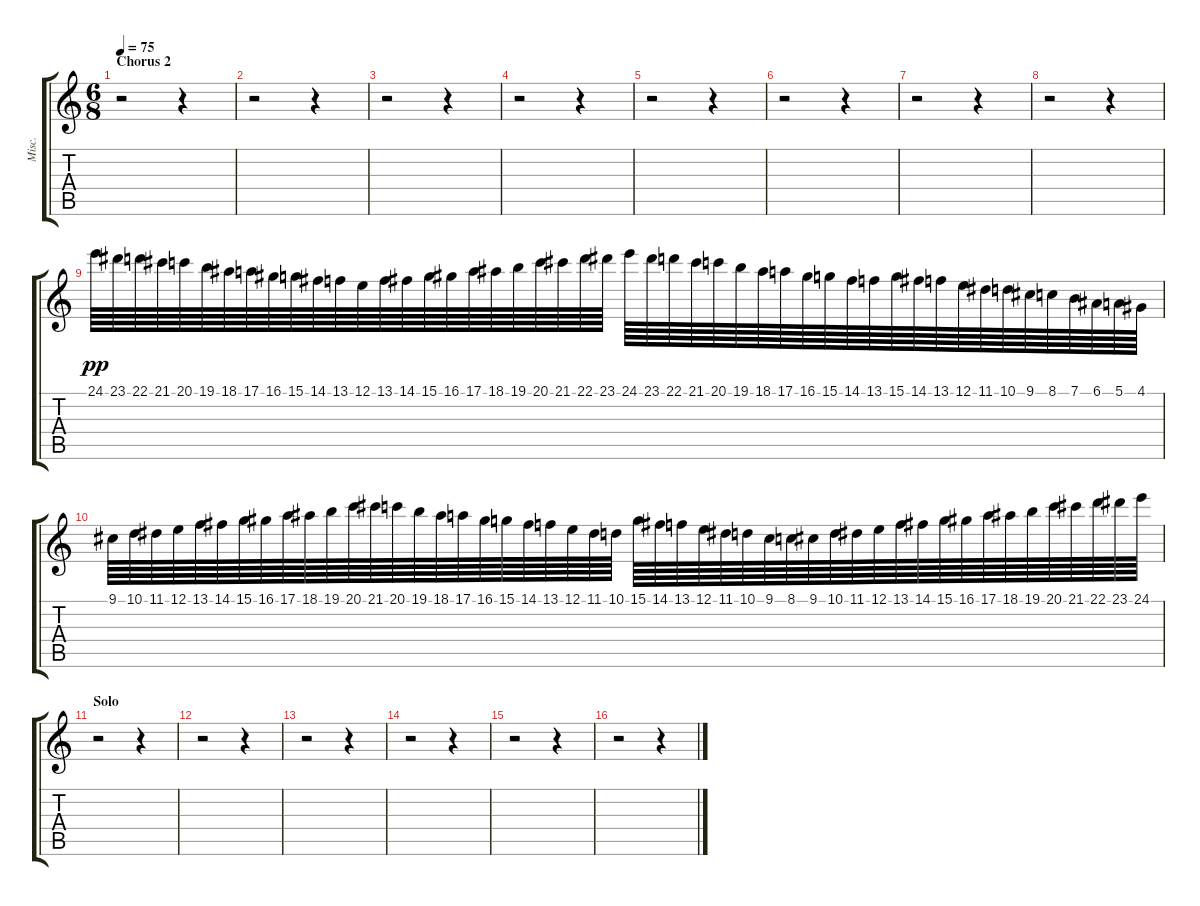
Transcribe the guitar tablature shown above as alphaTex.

\track ("Misc." "Misc.") {instrument synthstrings1}
\staff {score tabs}
\tuning (E4 B3 G3 D3 A2 E2) {hide}
\ts (6 8)
\section ("" "Chorus 2")
\tempo 75
\clef g2
\ks c
r.2{dy mp} r.4 |
r.2 r.4 |
r.2 r.4 |
r.2 r.4 |
r.2 r.4 |
r.2 r.4 |
r.2 r.4 |
r.2 r.4 |
24.1.64{dy pp volume 13 instrument glockenspiel} 23.1.64 22.1.64 21.1.64 20.1.64 19.1.64 18.1.64 17.1.64 16.1.64 15.1.64 14.1.64 13.1.64 12.1.64 13.1.64 14.1.64 15.1.64 16.1.64 17.1.64 18.1.64 19.1.64 20.1.64 21.1.64 22.1.64 23.1.64 24.1.64 23.1.64 22.1.64 21.1.64 20.1.64 19.1.64 18.1.64 17.1.64 16.1.64 15.1.64 14.1.64 13.1.64 15.1.64 14.1.64 13.1.64 12.1.64 11.1.64 10.1.64 9.1.64 8.1.64 7.1.64 6.1.64 5.1.64 4.1.64 |
9.1.64{instrument glockenspiel} 10.1.64 11.1.64 12.1.64 13.1.64 14.1.64 15.1.64 16.1.64 17.1.64 18.1.64 19.1.64 20.1.64 21.1.64 20.1.64 19.1.64 18.1.64 17.1.64 16.1.64 15.1.64 14.1.64 13.1.64 12.1.64 11.1.64 10.1.64 15.1.64 14.1.64 13.1.64 12.1.64 11.1.64 10.1.64 9.1.64 8.1.64 9.1.64 10.1.64 11.1.64 12.1.64 13.1.64 14.1.64 15.1.64 16.1.64 17.1.64 18.1.64 19.1.64 20.1.64 21.1.64 22.1.64 23.1.64 24.1.64 |
\section ("" "Solo")
r.2 r.4 |
r.2 r.4 |
r.2 r.4 |
r.2 r.4 |
r.2 r.4 |
r.2 r.4
